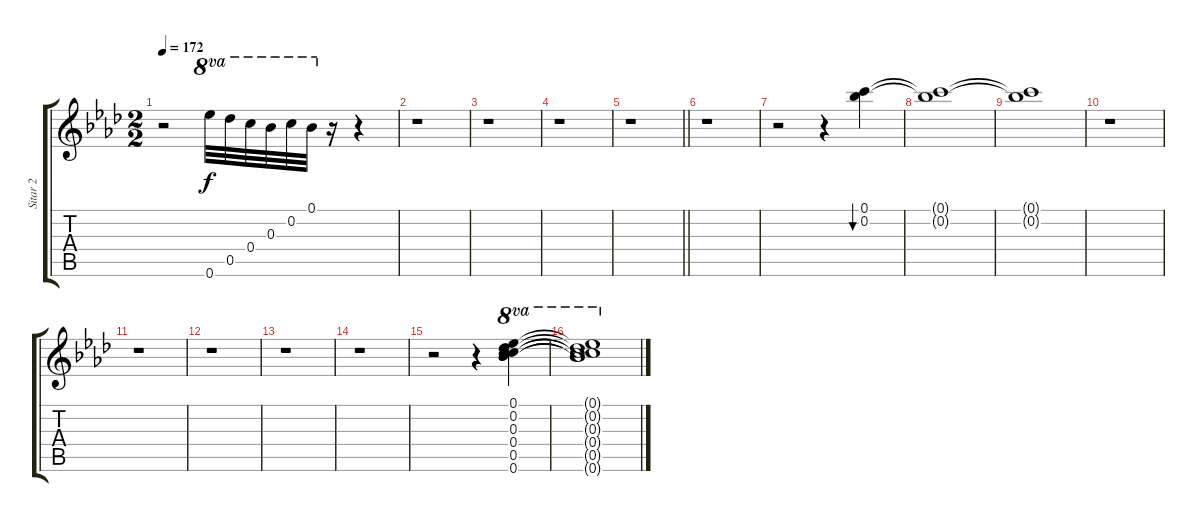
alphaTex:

\track ("Sitar 2" "Sitar 2") {instrument sitar}
\staff {score tabs}
\tuning (Bb5 C6 Bb5 C6 Db6 Eb6) {hide}
\ts (2 2)
\tempo 172
\clef g2
\ks ab
r.2{dy f instrument sitar} 0.6.32{ot 8va} 0.5.32{ot 8va} 0.4.32{ot 8va} 0.3.32{ot 8va} 0.2.32{ot 8va} 0.1.32{ot 8va} r.16 r.4 |
r.1 |
r.1 |
r.1 |
\barLineRight lightlight
r.1 |
r.1 |
r.2 r.4 (0.1 0.2).4{bu 30} |
(0.1{t} 0.2{t}).1 |
(0.1{t} 0.2{t}).1 |
r.1 |
r.1 |
r.1 |
r.1 |
r.1 |
r.2 r.4 (0.1 0.2 0.3 0.4 0.5 0.6).4{ot 8va} |
(0.1{t} 0.2{t} 0.3{t} 0.4{t} 0.5{t} 0.6{t}).1{ot 8va}
